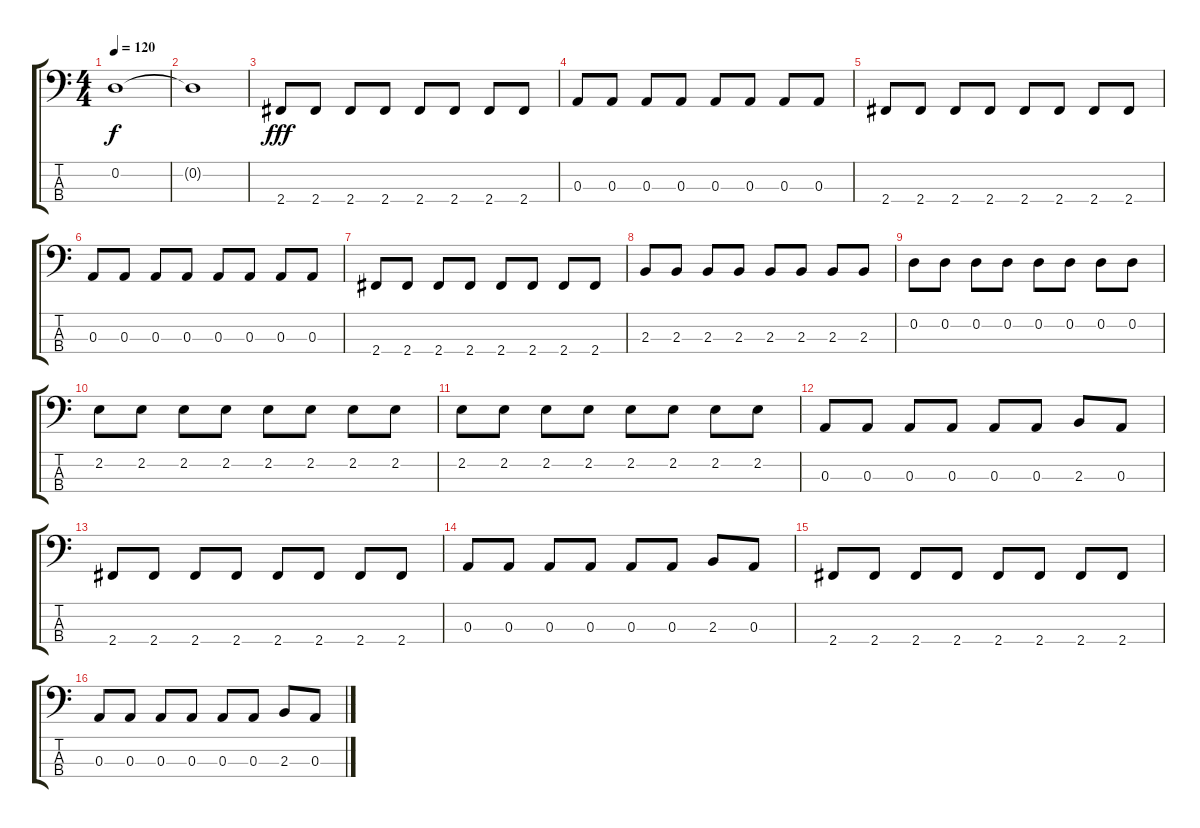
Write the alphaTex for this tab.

\track "" {instrument electricbassfinger}
\staff {score tabs}
\tuning (G2 D2 A1 E1) {hide}
\ts (4 4)
\tempo 120
\clef f4
\ks c
0.2{t}.1{dy f} |
0.2{t}.1 |
2.4.8{dy fff} 2.4.8 2.4.8 2.4.8 2.4.8 2.4.8 2.4.8 2.4.8 |
0.3.8 0.3.8 0.3.8 0.3.8 0.3.8 0.3.8 0.3.8 0.3.8 |
2.4.8 2.4.8 2.4.8 2.4.8 2.4.8 2.4.8 2.4.8 2.4.8 |
0.3.8 0.3.8 0.3.8 0.3.8 0.3.8 0.3.8 0.3.8 0.3.8 |
2.4.8 2.4.8 2.4.8 2.4.8 2.4.8 2.4.8 2.4.8 2.4.8 |
2.3.8 2.3.8 2.3.8 2.3.8 2.3.8 2.3.8 2.3.8 2.3.8 |
0.2.8 0.2.8 0.2.8 0.2.8 0.2.8 0.2.8 0.2.8 0.2.8 |
2.2.8 2.2.8 2.2.8 2.2.8 2.2.8 2.2.8 2.2.8 2.2.8 |
2.2.8 2.2.8 2.2.8 2.2.8 2.2.8 2.2.8 2.2.8 2.2.8 |
0.3.8 0.3.8 0.3.8 0.3.8 0.3.8 0.3.8 2.3.8 0.3.8 |
2.4.8 2.4.8 2.4.8 2.4.8 2.4.8 2.4.8 2.4.8 2.4.8 |
0.3.8 0.3.8 0.3.8 0.3.8 0.3.8 0.3.8 2.3.8 0.3.8 |
2.4.8 2.4.8 2.4.8 2.4.8 2.4.8 2.4.8 2.4.8 2.4.8 |
0.3.8 0.3.8 0.3.8 0.3.8 0.3.8 0.3.8 2.3.8 0.3.8
